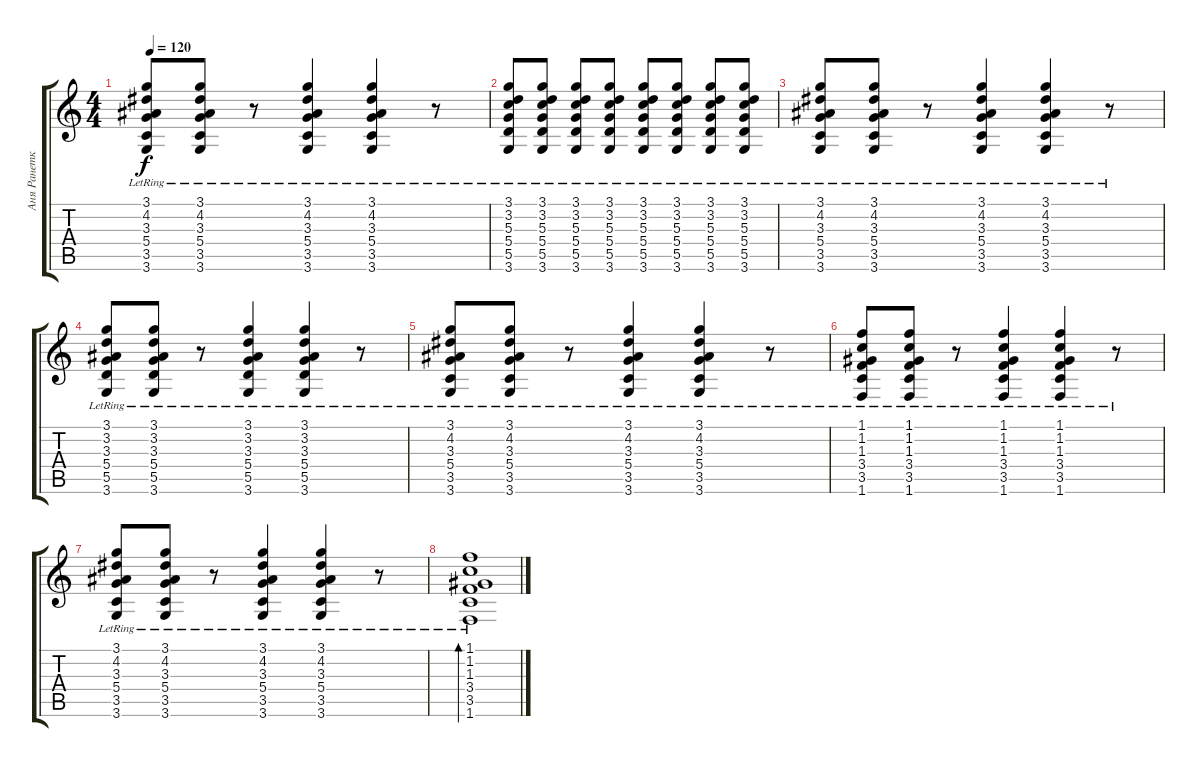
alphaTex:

\track ("Аня Ранетка" "Аня Ранетк") {instrument acousticguitarnylon}
\staff {score tabs}
\tuning (E4 B3 G3 D3 A2 E2) {hide}
\ts (4 4)
\tempo 120
\clef g2
\ks c
(3.1{lr} 4.2{lr} 3.3{lr} 5.4{lr} 3.5{lr} 3.6{lr}).8{dy f} (3.1{lr} 4.2{lr} 3.3{lr} 5.4{lr} 3.5{lr} 3.6{lr}).8 r.8 (3.1{lr} 4.2{lr} 3.3{lr} 5.4{lr} 3.5{lr} 3.6{lr}).4 (3.1{lr} 4.2{lr} 3.3{lr} 5.4{lr} 3.5{lr} 3.6{lr}).4 r.8 |
(3.1{lr} 3.2{lr} 5.3{lr} 5.4{lr} 5.5{lr} 3.6{lr}).8 (3.1{lr} 3.2{lr} 5.3{lr} 5.4{lr} 5.5{lr} 3.6{lr}).8 (3.1{lr} 3.2{lr} 5.3{lr} 5.4{lr} 5.5{lr} 3.6{lr}).8 (3.1{lr} 3.2{lr} 5.3{lr} 5.4{lr} 5.5{lr} 3.6{lr}).8 (3.1{lr} 3.2{lr} 5.3{lr} 5.4{lr} 5.5{lr} 3.6{lr}).8 (3.1{lr} 3.2{lr} 5.3{lr} 5.4{lr} 5.5{lr} 3.6{lr}).8 (3.1{lr} 3.2{lr} 5.3{lr} 5.4{lr} 5.5{lr} 3.6{lr}).8 (3.1{lr} 3.2{lr} 5.3{lr} 5.4{lr} 5.5{lr} 3.6{lr}).8 |
(3.1{lr} 4.2{lr} 3.3{lr} 5.4{lr} 3.5{lr} 3.6{lr}).8 (3.1{lr} 4.2{lr} 3.3{lr} 5.4{lr} 3.5{lr} 3.6{lr}).8 r.8 (3.1{lr} 4.2{lr} 3.3{lr} 5.4{lr} 3.5{lr} 3.6{lr}).4 (3.1{lr} 4.2{lr} 3.3{lr} 5.4{lr} 3.5{lr} 3.6{lr}).4 r.8 |
(3.1{lr} 3.2{lr} 3.3{lr} 5.4{lr} 5.5{lr} 3.6{lr}).8 (3.1{lr} 3.2{lr} 3.3{lr} 5.4{lr} 5.5{lr} 3.6{lr}).8 r.8 (3.1{lr} 3.2{lr} 3.3{lr} 5.4{lr} 5.5{lr} 3.6{lr}).4 (3.1{lr} 3.2{lr} 3.3{lr} 5.4{lr} 5.5{lr} 3.6{lr}).4 r.8 |
(3.1{lr} 4.2{lr} 3.3{lr} 5.4{lr} 3.5{lr} 3.6{lr}).8 (3.1{lr} 4.2{lr} 3.3{lr} 5.4{lr} 3.5{lr} 3.6{lr}).8 r.8 (3.1{lr} 4.2{lr} 3.3{lr} 5.4{lr} 3.5{lr} 3.6{lr}).4 (3.1{lr} 4.2{lr} 3.3{lr} 5.4{lr} 3.5{lr} 3.6{lr}).4 r.8 |
(1.1{lr} 1.2{lr} 1.3{lr} 3.4{lr} 3.5{lr} 1.6{lr}).8 (1.1{lr} 1.2{lr} 1.3{lr} 3.4{lr} 3.5{lr} 1.6{lr}).8 r.8 (1.1{lr} 1.2{lr} 1.3{lr} 3.4{lr} 3.5{lr} 1.6{lr}).4 (1.1{lr} 1.2{lr} 1.3{lr} 3.4{lr} 3.5{lr} 1.6{lr}).4 r.8 |
(3.1{lr} 4.2{lr} 3.3{lr} 5.4{lr} 3.5{lr} 3.6{lr}).8 (3.1{lr} 4.2{lr} 3.3{lr} 5.4{lr} 3.5{lr} 3.6{lr}).8 r.8 (3.1{lr} 4.2{lr} 3.3{lr} 5.4{lr} 3.5{lr} 3.6{lr}).4 (3.1{lr} 4.2{lr} 3.3{lr} 5.4{lr} 3.5{lr} 3.6{lr}).4 r.8 |
(1.1 1.2 1.3 3.4 3.5 1.6{lr}).1{bd 60}
